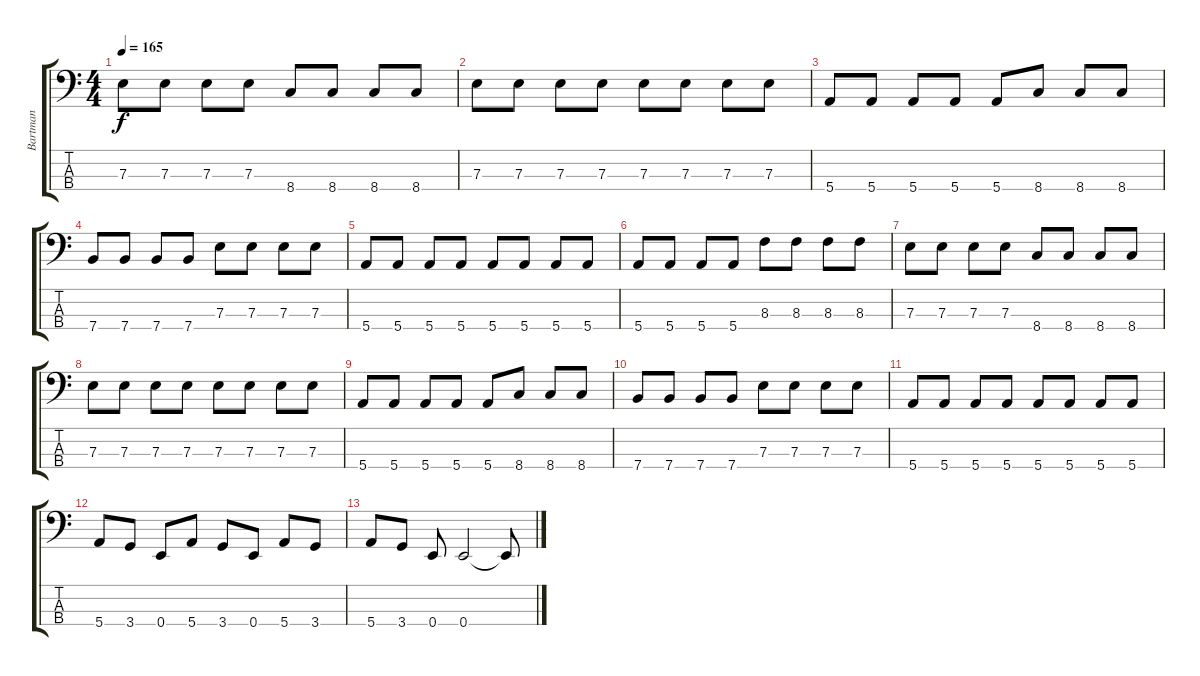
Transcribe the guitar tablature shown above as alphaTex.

\track ("Bartman" "Bartman") {instrument electricbasspick}
\staff {score tabs}
\tuning (G2 D2 A1 E1) {hide}
\ts (4 4)
\tempo 165
\clef f4
\ks c
7.3.8{dy f} 7.3.8 7.3.8 7.3.8 8.4.8 8.4.8 8.4.8 8.4.8 |
7.3.8 7.3.8 7.3.8 7.3.8 7.3.8 7.3.8 7.3.8 7.3.8 |
5.4.8 5.4.8 5.4.8 5.4.8 5.4.8 8.4.8 8.4.8 8.4.8 |
7.4.8 7.4.8 7.4.8 7.4.8 7.3.8 7.3.8 7.3.8 7.3.8 |
5.4.8 5.4.8 5.4.8 5.4.8 5.4.8 5.4.8 5.4.8 5.4.8 |
5.4.8 5.4.8 5.4.8 5.4.8 8.3.8 8.3.8 8.3.8 8.3.8 |
7.3.8 7.3.8 7.3.8 7.3.8 8.4.8 8.4.8 8.4.8 8.4.8 |
7.3.8 7.3.8 7.3.8 7.3.8 7.3.8 7.3.8 7.3.8 7.3.8 |
5.4.8 5.4.8 5.4.8 5.4.8 5.4.8 8.4.8 8.4.8 8.4.8 |
7.4.8 7.4.8 7.4.8 7.4.8 7.3.8 7.3.8 7.3.8 7.3.8 |
5.4.8 5.4.8 5.4.8 5.4.8 5.4.8 5.4.8 5.4.8 5.4.8 |
5.4.8 3.4.8 0.4.8 5.4.8 3.4.8 0.4.8 5.4.8 3.4.8 |
5.4.8 3.4.8 0.4.8 0.4.2 0.4{t}.8
